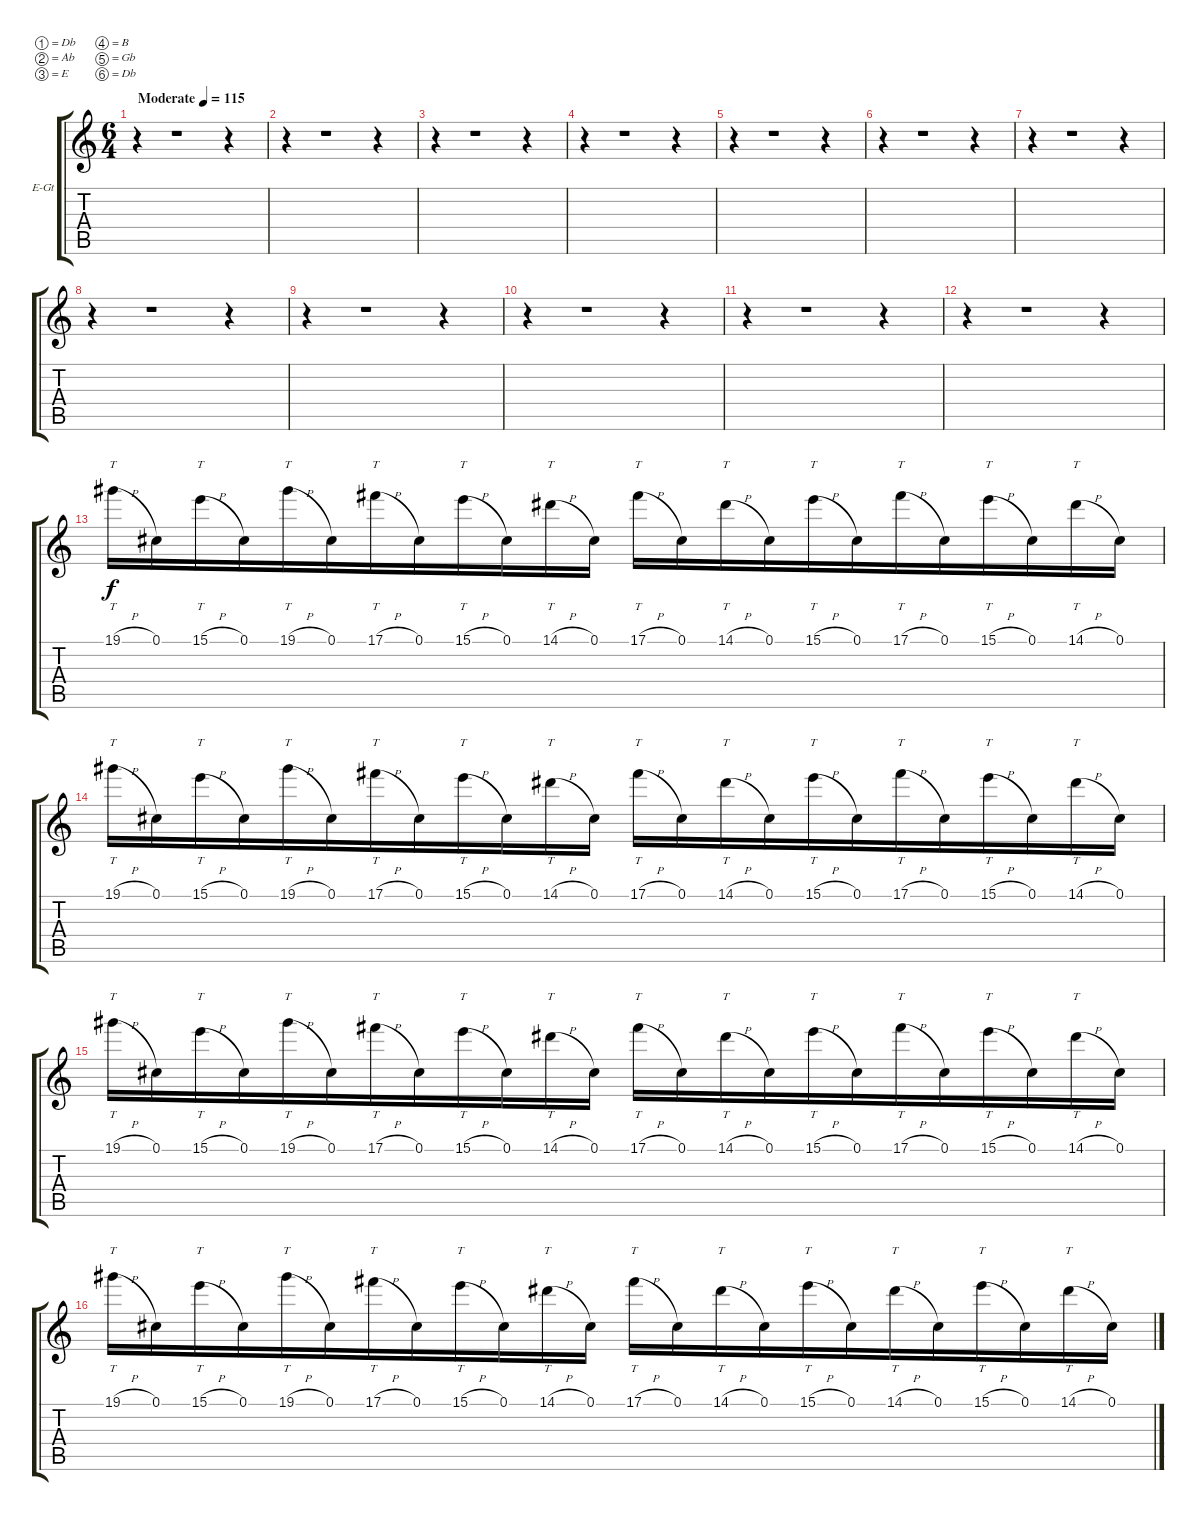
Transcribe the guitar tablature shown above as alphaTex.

\bracketExtendMode groupsimilarinstruments
\firstSystemTrackNameOrientation horizontal
\otherSystemsTrackNameOrientation horizontal
\track ("Robb Flynn (Lead)" "E-Gt") {instrument overdrivenguitar}
\staff {score tabs}
\tuning (Db4 Ab3 E3 B2 Gb2 Db2)
\ts (6 4)
\beaming (8 6 6)
\tempo (115 "Moderate")
\clef g2
\ks c
r.4{dy f instrument overdrivenguitar} r.1 r.4 |
r.4 r.1 r.4 |
r.4 r.1 r.4 |
r.4 r.1 r.4 |
r.4 r.1 r.4 |
r.4 r.1 r.4 |
r.4 r.1 r.4 |
r.4 r.1 r.4 |
r.4 r.1 r.4 |
r.4 r.1 r.4 |
r.4 r.1 r.4 |
r.4 r.1 r.4 |
19.1{h}.16{tt} 0.1.16 15.1{h}.16{tt} 0.1.16 19.1{h}.16{tt} 0.1.16 17.1{h}.16{tt} 0.1.16 15.1{h}.16{tt} 0.1.16 14.1{h}.16{tt} 0.1.16 17.1{h}.16{tt} 0.1.16 14.1{h}.16{tt} 0.1.16 15.1{h}.16{tt} 0.1.16 17.1{h}.16{tt} 0.1.16 15.1{h}.16{tt} 0.1.16 14.1{h}.16{tt} 0.1.16 |
19.1{h}.16{tt} 0.1.16 15.1{h}.16{tt} 0.1.16 19.1{h}.16{tt} 0.1.16 17.1{h}.16{tt} 0.1.16 15.1{h}.16{tt} 0.1.16 14.1{h}.16{tt} 0.1.16 17.1{h}.16{tt} 0.1.16 14.1{h}.16{tt} 0.1.16 15.1{h}.16{tt} 0.1.16 17.1{h}.16{tt} 0.1.16 15.1{h}.16{tt} 0.1.16 14.1{h}.16{tt} 0.1.16 |
19.1{h}.16{tt} 0.1.16 15.1{h}.16{tt} 0.1.16 19.1{h}.16{tt} 0.1.16 17.1{h}.16{tt} 0.1.16 15.1{h}.16{tt} 0.1.16 14.1{h}.16{tt} 0.1.16 17.1{h}.16{tt} 0.1.16 14.1{h}.16{tt} 0.1.16 15.1{h}.16{tt} 0.1.16 17.1{h}.16{tt} 0.1.16 15.1{h}.16{tt} 0.1.16 14.1{h}.16{tt} 0.1.16 |
19.1{h}.16{tt} 0.1.16 15.1{h}.16{tt} 0.1.16 19.1{h}.16{tt} 0.1.16 17.1{h}.16{tt} 0.1.16 15.1{h}.16{tt} 0.1.16 14.1{h}.16{tt} 0.1.16 17.1{h}.16{tt} 0.1.16 14.1{h}.16{tt} 0.1.16 15.1{h}.16{tt} 0.1.16 14.1{h}.16{tt} 0.1.16 15.1{h}.16{tt} 0.1.16 14.1{h}.16{tt} 0.1.16
